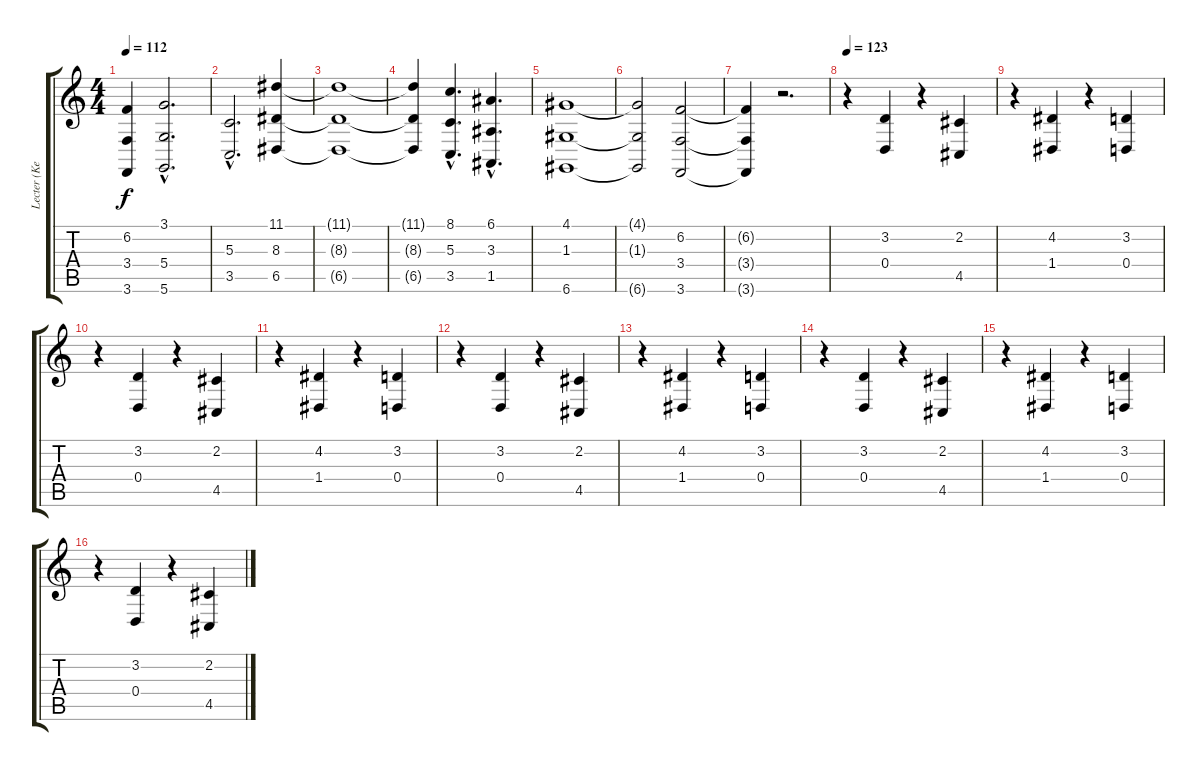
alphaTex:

\track ("Lecter (KeybExtra)" "Lecter (Ke") {instrument choiraahs}
\staff {score tabs}
\tuning (E4 B3 G3 D3 A2 D2) {hide}
\ts (4 4)
\tempo 112
\clef g2
\ks c
(6.2{t} 3.4{t} 3.6{t}).4{dy f} (3.1{hac} 5.4{hac} 5.6{hac}).2{d} |
(5.3{hac} 3.5{hac}).2{d} (11.1 8.3 6.5).4 |
(11.1{t} 8.3{t} 6.5{t}).1 |
(11.1{t} 8.3{t} 6.5{t}).4 (8.1{hac} 5.3{hac} 3.5{hac}).4{d} (6.1{hac} 3.3{hac} 1.5{hac}).4{d} |
(4.1 1.3 6.6).1 |
(4.1{t} 1.3{t} 6.6{t}).2 (6.2 3.4 3.6).2 |
(6.2{t} 3.4{t} 3.6{t}).4 r.2{d} |
\tempo 123
r.4{instrument choiraahs} (3.2 0.4).4 r.4 (2.2 4.5).4 |
r.4 (4.2 1.4).4 r.4 (3.2 0.4).4 |
r.4 (3.2 0.4).4 r.4 (2.2 4.5).4 |
r.4 (4.2 1.4).4 r.4 (3.2 0.4).4 |
r.4 (3.2 0.4).4 r.4 (2.2 4.5).4 |
r.4 (4.2 1.4).4 r.4 (3.2 0.4).4 |
r.4 (3.2 0.4).4 r.4 (2.2 4.5).4 |
r.4 (4.2 1.4).4 r.4 (3.2 0.4).4 |
r.4 (3.2 0.4).4 r.4 (2.2 4.5).4
